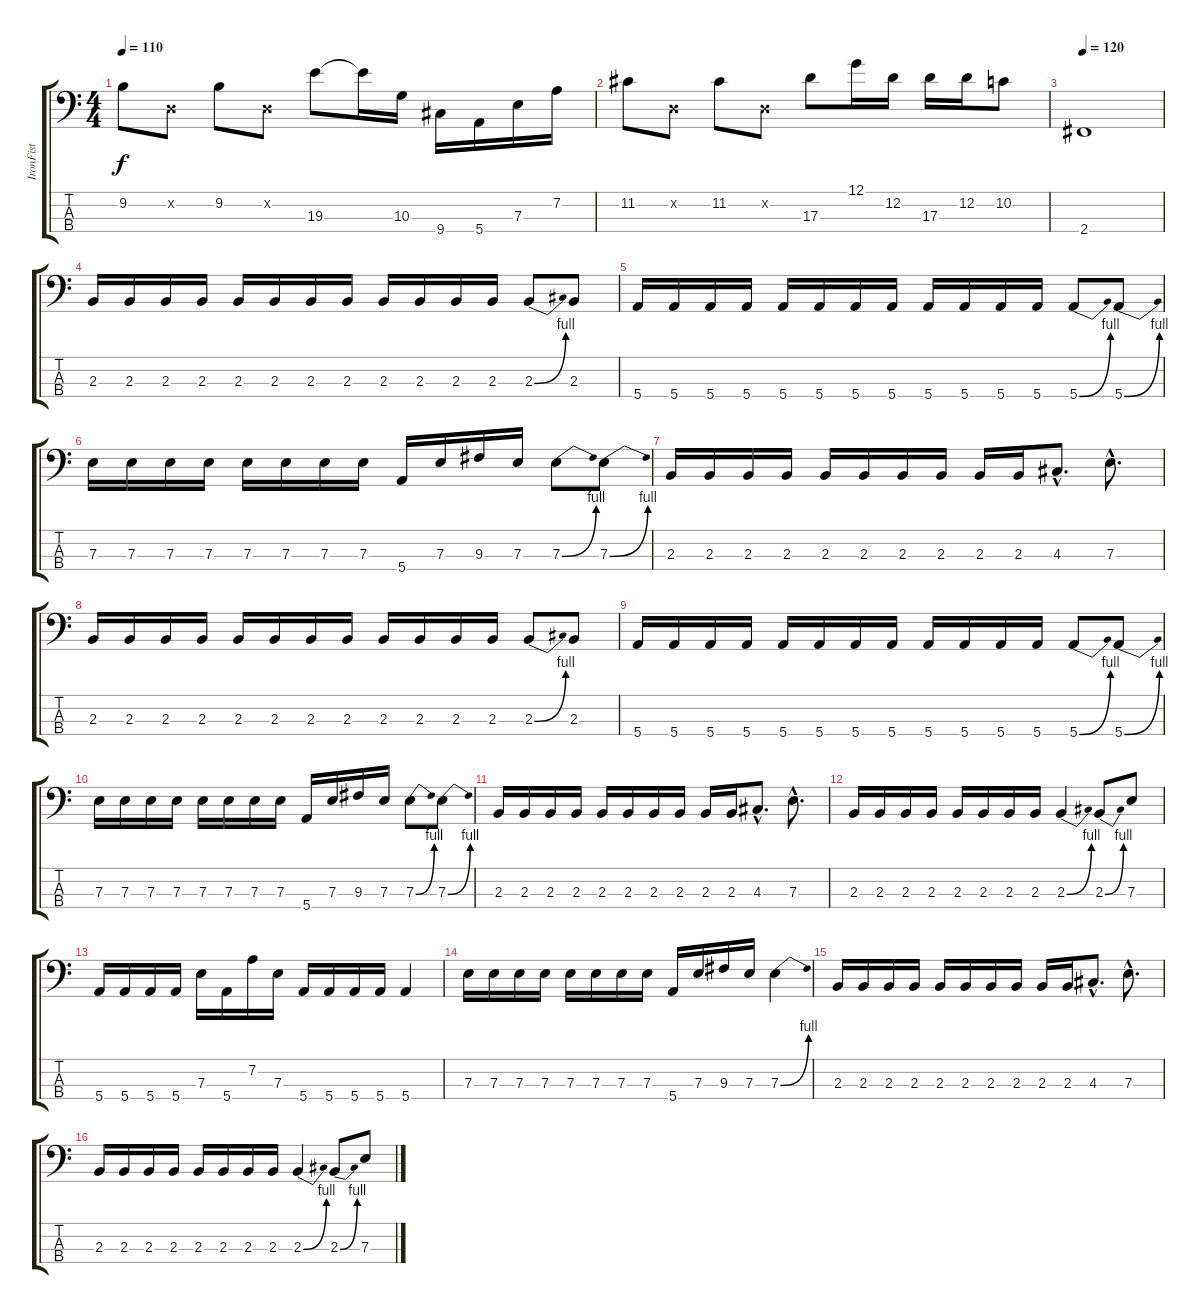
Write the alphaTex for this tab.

\track ("IronFist" "IronFist") {instrument electricbassfinger}
\staff {score tabs}
\tuning (G2 D2 A1 E1) {hide}
\ts (4 4)
\tempo 110
\clef f4
\ks c
9.2.8{dy f} 0.2{x}.8 9.2.8 0.2{x}.8 19.3.8 19.3{t}.16 10.3.16 9.4.16 5.4.16 7.3.16 7.2.16 |
11.2.8 0.2{x}.8 11.2.8 0.2{x}.8 17.3.8 12.1.16 12.2.16 17.3.16 12.2.16 10.2.8 |
\tempo 120
2.4.1 |
2.3.16 2.3.16 2.3.16 2.3.16 2.3.16 2.3.16 2.3.16 2.3.16 2.3.16 2.3.16 2.3.16 2.3.16 2.3{be (bend 0 0 60 4)}.8 2.3.8 |
5.4.16 5.4.16 5.4.16 5.4.16 5.4.16 5.4.16 5.4.16 5.4.16 5.4.16 5.4.16 5.4.16 5.4.16 5.4{be (bend 0 0 60 4)}.8 5.4{be (bend 0 0 60 4)}.8 |
7.3.16 7.3.16 7.3.16 7.3.16 7.3.16 7.3.16 7.3.16 7.3.16 5.4.16 7.3.16 9.3.16 7.3.16 7.3{be (bend 0 0 60 4)}.8 7.3{be (bend 0 0 60 4)}.8 |
2.3.16 2.3.16 2.3.16 2.3.16 2.3.16 2.3.16 2.3.16 2.3.16 2.3.16 2.3.16 4.3{hac}.8{d} 7.3{hac}.8{d} |
2.3.16 2.3.16 2.3.16 2.3.16 2.3.16 2.3.16 2.3.16 2.3.16 2.3.16 2.3.16 2.3.16 2.3.16 2.3{be (bend 0 0 60 4)}.8 2.3.8 |
5.4.16 5.4.16 5.4.16 5.4.16 5.4.16 5.4.16 5.4.16 5.4.16 5.4.16 5.4.16 5.4.16 5.4.16 5.4{be (bend 0 0 60 4)}.8 5.4{be (bend 0 0 60 4)}.8 |
7.3.16 7.3.16 7.3.16 7.3.16 7.3.16 7.3.16 7.3.16 7.3.16 5.4.16 7.3.16 9.3.16 7.3.16 7.3{be (bend 0 0 60 4)}.8 7.3{be (bend 0 0 60 4)}.8 |
2.3.16 2.3.16 2.3.16 2.3.16 2.3.16 2.3.16 2.3.16 2.3.16 2.3.16 2.3.16 4.3{hac}.8{d} 7.3{hac}.8{d} |
2.3.16 2.3.16 2.3.16 2.3.16 2.3.16 2.3.16 2.3.16 2.3.16 2.3{be (bend 0 0 60 4)}.4 2.3{be (bend 0 0 60 4)}.8 7.3.8 |
5.4.16 5.4.16 5.4.16 5.4.16 7.3.16 5.4.16 7.2.16 7.3.16 5.4.16 5.4.16 5.4.16 5.4.16 5.4.4 |
7.3.16 7.3.16 7.3.16 7.3.16 7.3.16 7.3.16 7.3.16 7.3.16 5.4.16 7.3.16 9.3.16 7.3.16 7.3{be (bend 0 0 60 4)}.4 |
2.3.16 2.3.16 2.3.16 2.3.16 2.3.16 2.3.16 2.3.16 2.3.16 2.3.16 2.3.16 4.3{hac}.8{d} 7.3{hac}.8{d} |
2.3.16 2.3.16 2.3.16 2.3.16 2.3.16 2.3.16 2.3.16 2.3.16 2.3{be (bend 0 0 60 4)}.4 2.3{be (bend 0 0 60 4)}.8 7.3.8
